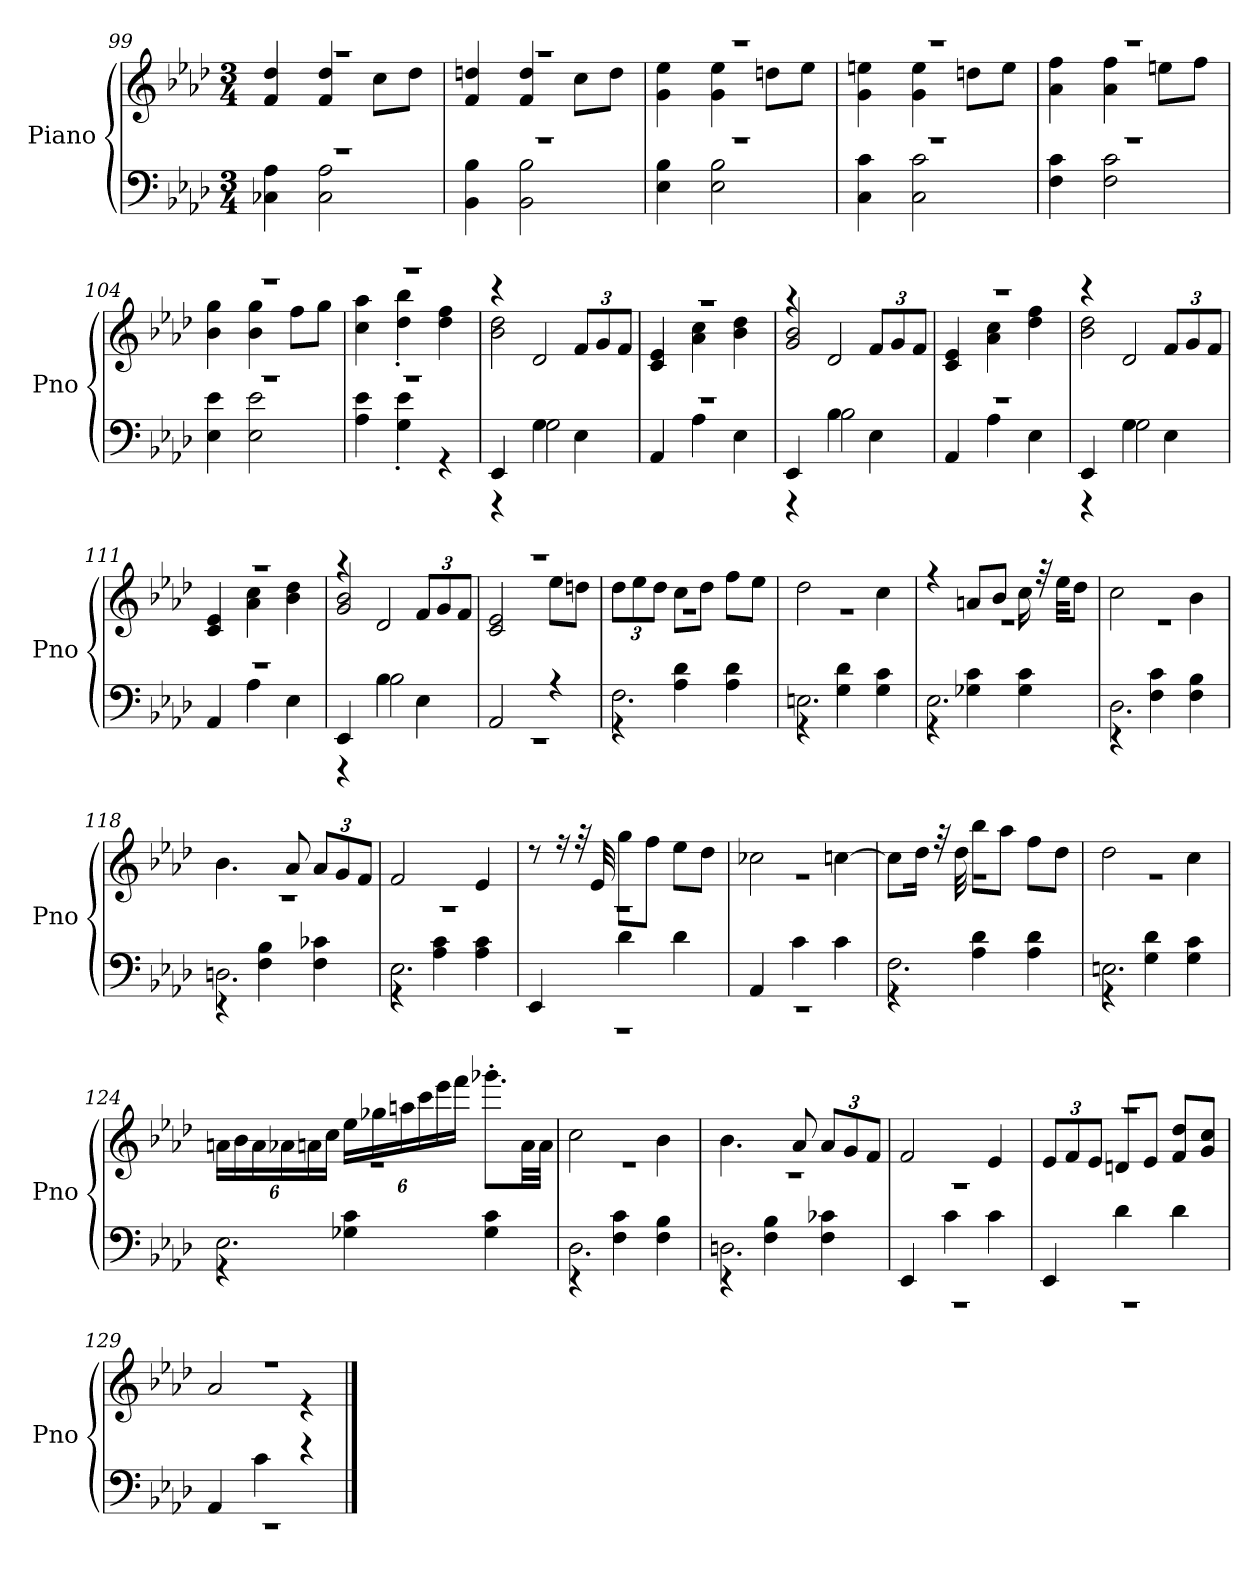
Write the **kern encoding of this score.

**kern	**kern
*part1	*part1
*staff2	*staff1
*I"Piano	*
*I'Pno	*
*clefF4	*clefG2
*k[b-e-a-d-]	*k[b-e-a-d-]
*M3/4	*M3/4
=99	=99
*^	*^
2.r	4C-X\ 4A-\	2.r	4f/ 4dd-/
.	2C-\ 2A-\	.	4f/ 4dd-/
.	.	.	8cc\L
.	.	.	8dd-\J
=100	=100	=100	=100
2.r	4BB-\ 4B-\	2.r	4f/ 4ddn/
.	2BB-\ 2B-\	.	4f/ 4dd/
.	.	.	8cc\L
.	.	.	8dd\J
=101	=101	=101	=101
2.r	4E-\ 4B-\	2.r	4g\ 4ee-\
.	2E-\ 2B-\	.	4g\ 4ee-\
.	.	.	8ddn\L
.	.	.	8ee-\J
=102	=102	=102	=102
2.r	4C\ 4c\	2.r	4g\ 4een\
.	2C\ 2c\	.	4g\ 4ee\
.	.	.	8ddn\L
.	.	.	8ee\J
=103	=103	=103	=103
2.r	4F\ 4c\	2.r	4a-\ 4ff\
.	2F\ 2c\	.	4a-\ 4ff\
.	.	.	8een\L
.	.	.	8ff\J
=104	=104	=104	=104
2.r	4E-\ 4e-\	2.r	4b-\ 4gg\
.	2E-\ 2e-\	.	4b-\ 4gg\
.	.	.	8ff\L
.	.	.	8gg\J
=105	=105	=105	=105
2.r	4A-\ 4e-\	2.r	4cc\ 4aa-\
.	4G'\ 4e-'\	.	4dd-'\ 4bb-'\
.	4r	.	4dd-\ 4ff\
=106	=106	=106	=106
4EE-/	4r	4r	2b-\ 2dd-\
4G\	2G\	2d-/	.
4E-\	.	.	12f/L
.	.	.	12g/
.	.	.	12f/J
=107	=107	=107	=107
2.r	4AA-/	2.r	4c/ 4e-/
.	4A-\	.	4a-\ 4cc\
.	4E-\	.	4b-\ 4dd-\
=108	=108	=108	=108
4EE-/	4r	4r	2g/ 2b-/
4B-\	2B-\	2d-/	.
4E-\	.	.	12f/L
.	.	.	12g/
.	.	.	12f/J
=109	=109	=109	=109
2.r	4AA-/	2.r	4c/ 4e-/
.	4A-\	.	4a-\ 4cc\
.	4E-\	.	4dd-\ 4ff\
=110	=110	=110	=110
4EE-/	4r	4r	2b-\ 2dd-\
4G\	2G\	2d-/	.
4E-\	.	.	12f/L
.	.	.	12g/
.	.	.	12f/J
=111	=111	=111	=111
2.r	4AA-/	2.r	4c/ 4e-/
.	4A-\	.	4a-\ 4cc\
.	4E-\	.	4b-\ 4dd-\
=112	=112	=112	=112
4EE-/	4r	4r	2g/ 2b-/
4B-\	2B-\	2d-/	.
4E-\	.	.	12f/L
.	.	.	12g/
.	.	.	12f/J
=113	=113	=113	=113
2AA-/	2.r	2.r	2c/ 2e-/
4r	.	.	8ee-\L
.	.	.	8ddn\J
=114	=114	=114	=114
2.F\	4r	12dd-\L	2.r
.	.	12ee-\	.
.	.	12dd-\J	.
.	4A-\ 4d-\	8cc\L	.
.	.	8dd-\J	.
.	4A-\ 4d-\	8ff\L	.
.	.	8ee-\J	.
=115	=115	=115	=115
2.En\	4r	2dd-\	2.r
.	4G\ 4d-\	.	.
.	4G\ 4c\	4cc\	.
=116	=116	=116	=116
2.E-\	4r	4r	2.r
.	4G-X\ 4c\	8an/L	.
.	.	8b-/J	.
.	4G-\ 4c\	16cc\	.
.	.	32r	.
.	.	32ee-\KKL	.
.	.	8dd-\J	.
=117	=117	=117	=117
2.D-\	4r	2cc\	2.r
.	4F\ 4c\	.	.
.	4F\ 4B-\	4b-\	.
=118	=118	=118	=118
2.Dn\	4r	4.b-\	2.r
.	4F\ 4B-\	.	.
.	.	8a-/	.
.	4F\ 4c-X\	12a-/L	.
.	.	12g/	.
.	.	12f/J	.
=119	=119	=119	=119
2.E-\	4r	2f/	2.r
.	4A-\ 4c\	.	.
.	4A-\ 4c\	4e-/	.
=120	=120	=120	=120
4EE-/	2.r	8r	2.r
.	.	16r	.
.	.	32r	.
.	.	32e-/	.
4d-\	.	8gg\L	.
.	.	8ff\J	.
4d-\	.	8ee-\L	.
.	.	8dd-\J	.
=121	=121	=121	=121
4AA-/	2.r	2cc-X\	2.r
4c\	.	.	.
4c\	.	[4ccn\	.
=122	=122	=122	=122
2.F\	4r	8cc\L]	2.r
.	.	16dd-\Jk	.
.	.	32r	.
.	.	32dd-\	.
.	4A-\ 4d-\	8bb-\L	.
.	.	8aa-\J	.
.	4A-\ 4d-\	8ff\L	.
.	.	8dd-\J	.
=123	=123	=123	=123
2.En\	4r	2dd-\	2.r
.	4G\ 4d-\	.	.
.	4G\ 4c\	4cc\	.
=124	=124	=124	=124
2.E-\	4r	24an\LL	2.r
.	.	24b-\	.
.	.	24a\	.
.	.	24a-X\	.
.	.	24an\	.
.	.	24cc\JJ	.
.	4G-X\ 4c\	24ee-\LL	.
.	.	24gg-X\	.
.	.	24aan\	.
.	.	24ccc\	.
.	.	24eee-\	.
.	.	24fff\JJ	.
.	4G-\ 4c\	8.ggg-X'\L	.
.	.	32a\LL	.
.	.	32a\JJJ	.
=125	=125	=125	=125
2.D-\	4r	2cc\	2.r
.	4F\ 4c\	.	.
.	4F\ 4B-\	4b-\	.
=126	=126	=126	=126
2.Dn\	4r	4.b-\	2.r
.	4F\ 4B-\	.	.
.	.	8a-/	.
.	4F\ 4c-X\	12a-/L	.
.	.	12g/	.
.	.	12f/J	.
=127	=127	=127	=127
4EE-/	2.r	2f/	2.r
4c\	.	.	.
4c\	.	4e-/	.
=128	=128	=128	=128
4EE-/	2.r	2.r	12e-/L
.	.	.	12f/
.	.	.	12e-/J
4d-\	.	.	8dn/L
.	.	.	8e-/J
4d-\	.	.	8f/ 8dd-/L
.	.	.	8g/ 8cc/J
=129	=129	=129	=129
4AA-/	2.r	2.r	2a-/
4c\	.	.	.
4r	.	.	4r
*v	*v	*	*
*	*v	*v
==	==
*-	*-
